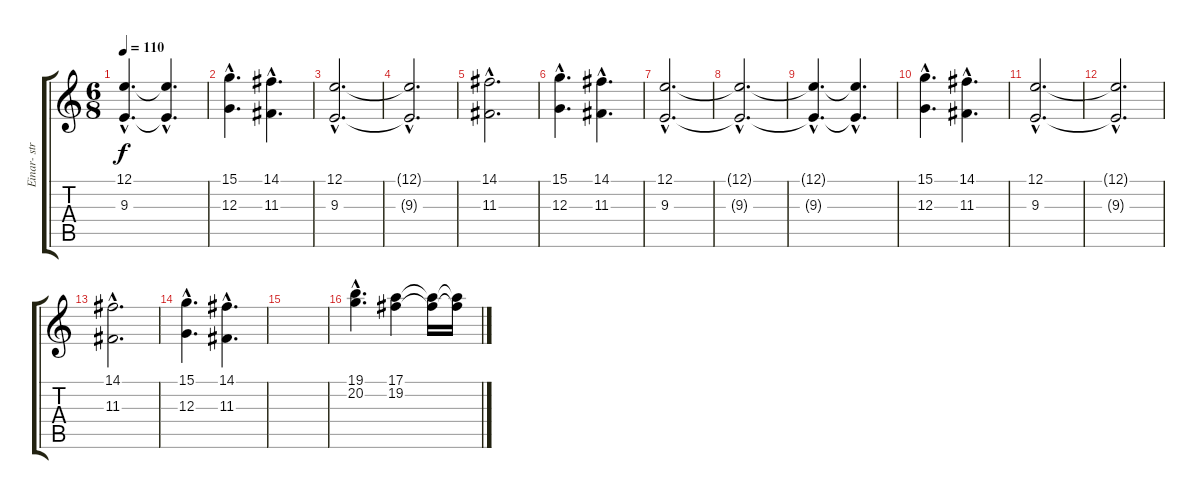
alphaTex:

\track ("Einar- strings" "Einar- str") {instrument stringensemble1}
\staff {score tabs}
\tuning (E4 B3 G3 D3 A2 E2) {hide}
\ts (6 8)
\tempo 110
\clef g2
\ks c
(12.1{hac t} 9.3{hac t}).4{d dy f} (12.1{hac t} 9.3{hac t}).4{d} |
(15.1{hac} 12.3{hac}).4{d} (14.1{hac} 11.3{hac}).4{d} |
(12.1{hac} 9.3{hac}).2{d volume 8} |
(12.1{hac t} 9.3{hac t}).2{d} |
(14.1{hac} 11.3{hac}).2{d} |
(15.1{hac} 12.3{hac}).4{d} (14.1{hac} 11.3{hac}).4{d} |
(12.1{hac} 9.3{hac}).2{d volume 8} |
(12.1{hac t} 9.3{hac t}).2{d} |
(12.1{hac t} 9.3{hac t}).4{d} (12.1{hac t} 9.3{hac t}).4{d} |
(15.1{hac} 12.3{hac}).4{d} (14.1{hac} 11.3{hac}).4{d} |
(12.1{hac} 9.3{hac}).2{d volume 8} |
(12.1{hac t} 9.3{hac t}).2{d} |
(14.1{hac} 11.3{hac}).2{d} |
(15.1{hac} 12.3{hac}).4{d} (14.1{hac} 11.3{hac}).4{d} |
|
(19.1{hac} 20.2{hac}).4{d} (17.1 19.2).4 (17.1{t} 19.2{t}).16 (17.1{t} 19.2{t}).16
